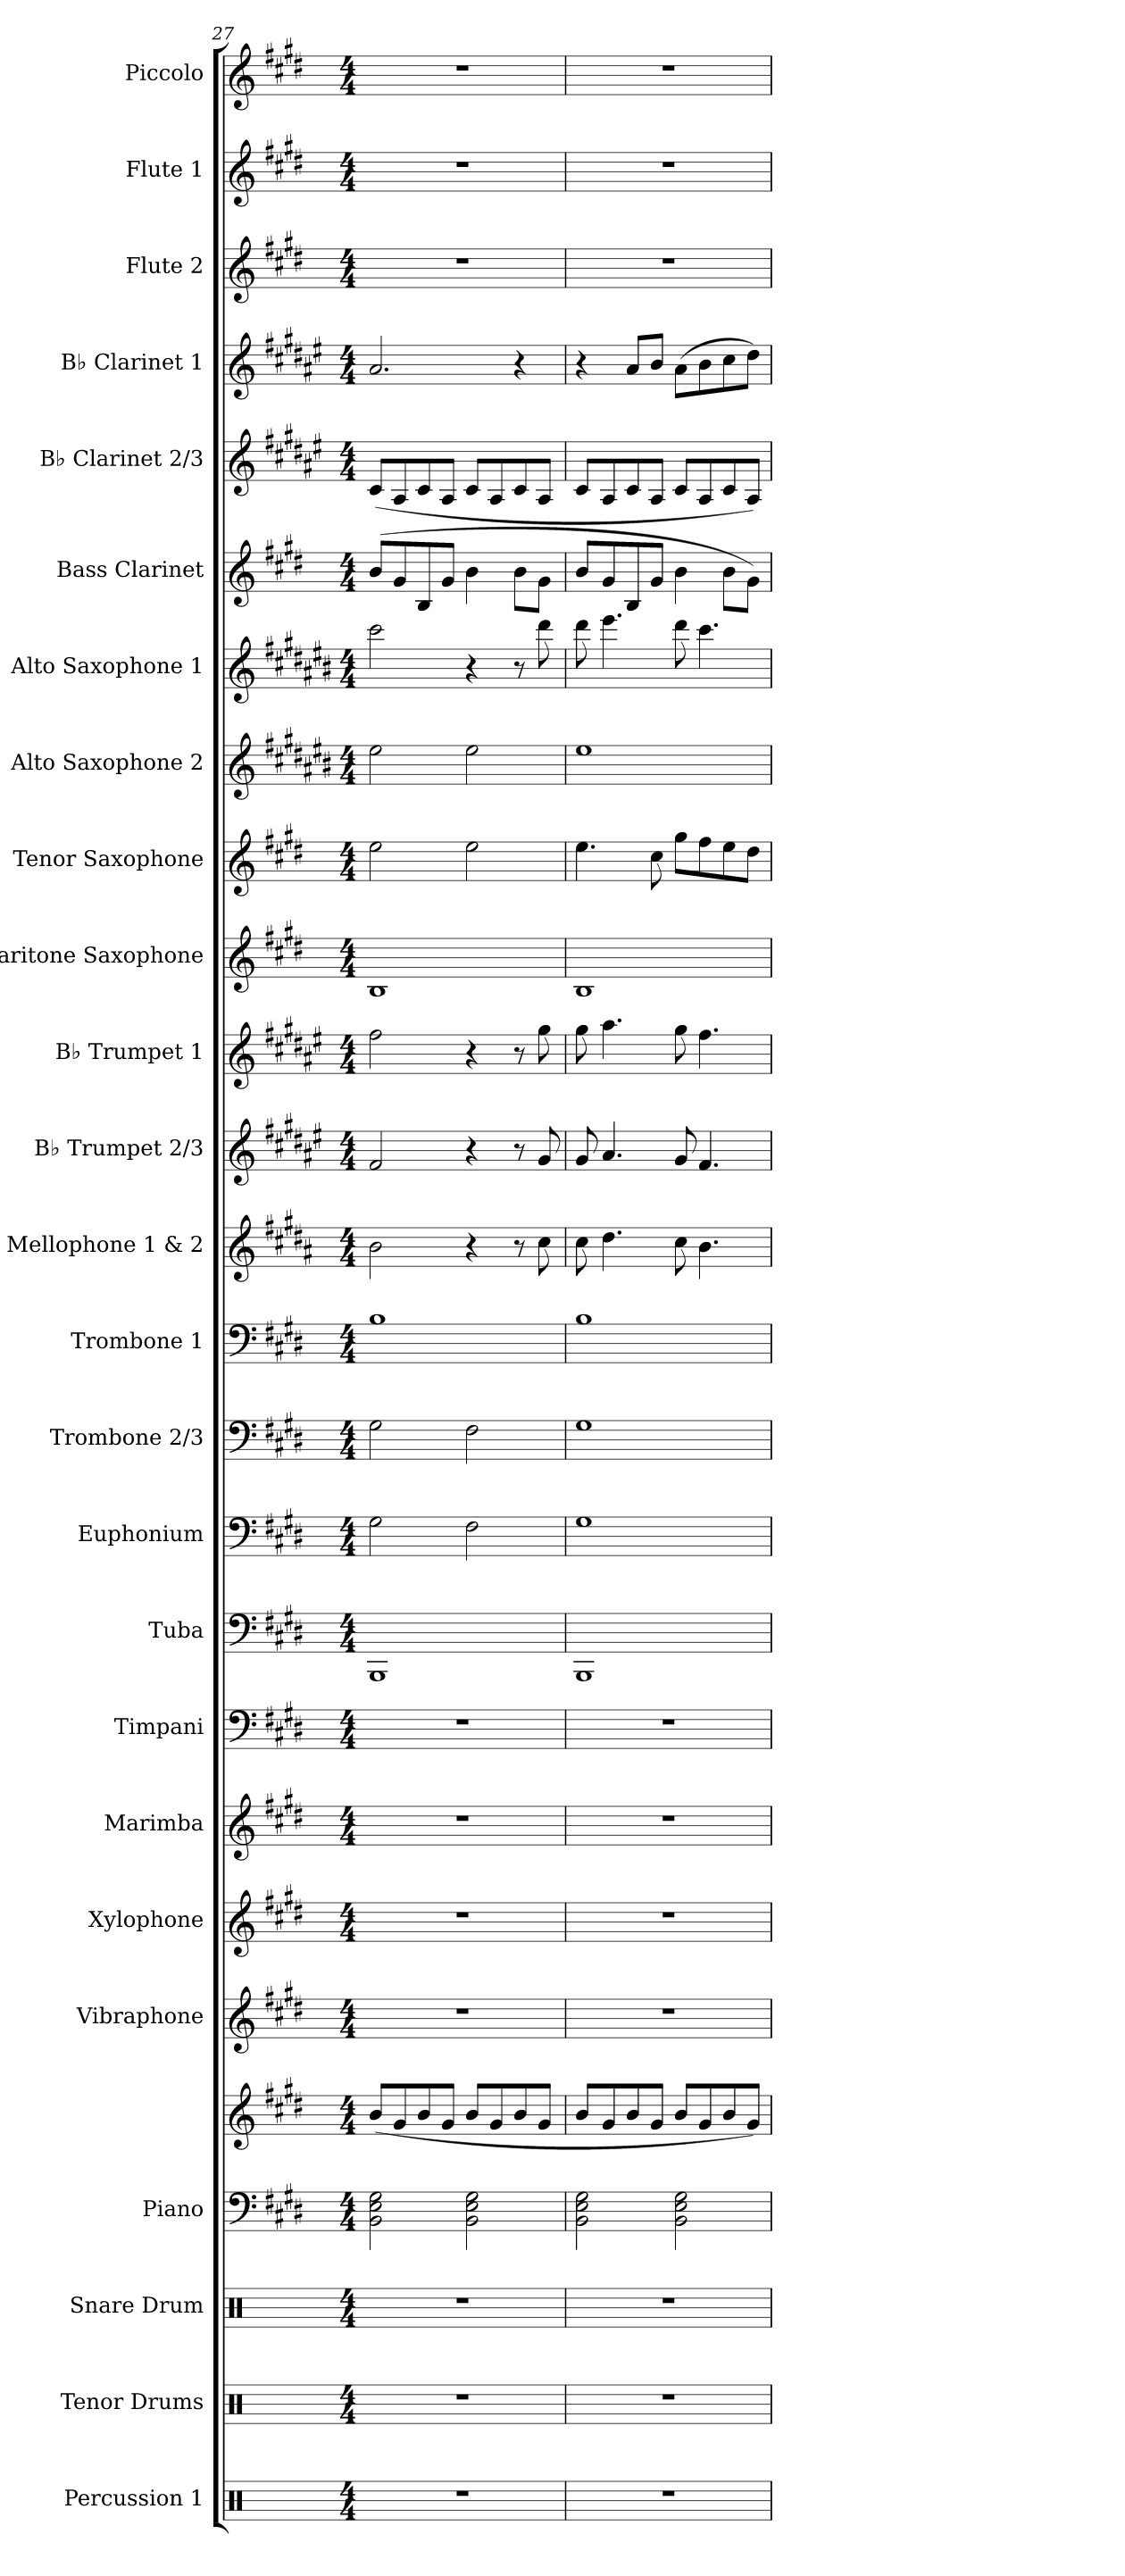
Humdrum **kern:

**kern	**kern	**kern	**kern	**kern	**kern	**kern	**kern	**kern	**kern	**kern	**kern	**kern	**kern	**kern	**kern	**kern	**kern	**kern	**kern	**kern	**kern	**kern	**kern	**kern	**kern
*part25	*part24	*part23	*part22	*part22	*part21	*part20	*part19	*part18	*part17	*part16	*part15	*part14	*part13	*part12	*part11	*part10	*part9	*part8	*part7	*part6	*part5	*part4	*part3	*part2	*part1
*staff26	*staff25	*staff24	*staff23	*staff22	*staff21	*staff20	*staff19	*staff18	*staff17	*staff16	*staff15	*staff14	*staff13	*staff12	*staff11	*staff10	*staff9	*staff8	*staff7	*staff6	*staff5	*staff4	*staff3	*staff2	*staff1
*I"Percussion 1	*I"Tenor Drums	*I"Snare Drum	*I"Piano	*	*I"Vibraphone	*I"Xylophone	*I"Marimba	*I"Timpani	*I"Tuba	*I"Euphonium	*I"Trombone 2/3	*I"Trombone 1	*I"Mellophone 1 &amp; 2	*I"B♭ Trumpet 2/3	*I"B♭ Trumpet 1	*I"Baritone Saxophone	*I"Tenor Saxophone	*I"Alto Saxophone 2	*I"Alto Saxophone 1	*I"Bass Clarinet	*I"B♭ Clarinet 2/3	*I"B♭ Clarinet 1	*I"Flute 2	*I"Flute 1	*I"Piccolo
*I'Perc. 1	*I'T.D.	*I'S.D.	*I'Pno.	*	*I'Vib.	*I'Xyl.	*I'Mrm.	*I'Timp.	*I'Tba.	*I'Euph.	*I'Tbn. 2/3	*I'Tbn. 1	*I'Mello. 1/2	*I'B♭ Tpt. 2/3	*I'B♭ Tpt. 1	*I'Bar. Sax.	*I'T. Sax.	*I'A. Sax. 2	*I'A. Sax. 1	*I'B. Cl.	*I'B♭ Cl. 2/3	*I'B♭ Cl. 1	*I'Fl. 2	*I'Fl. 1	*I'Picc.
*clefX	*clefX	*clefX	*clefF4	*clefG2	*clefG2	*clefG2	*clefG2	*clefF4	*clefF4	*clefF4	*clefF4	*clefF4	*clefG2	*clefG2	*clefG2	*clefG2	*clefG2	*clefG2	*clefG2	*clefG2	*clefG2	*clefG2	*clefG2	*clefG2	*clefG2
*	*	*	*	*	*	*ITrd-7c-12	*	*	*	*	*	*	*ITrd4c7	*ITrd1c2	*ITrd1c2	*ITrd12c21	*ITrd8c14	*ITrd5c9	*ITrd5c9	*ITrd8c14	*ITrd1c2	*ITrd1c2	*	*	*ITrd-7c-12
*k[]	*k[]	*k[]	*k[f#c#g#d#]	*k[f#c#g#d#]	*k[f#c#g#d#]	*k[f#c#g#d#]	*k[f#c#g#d#]	*k[f#c#g#d#]	*k[f#c#g#d#]	*k[f#c#g#d#]	*k[f#c#g#d#]	*k[f#c#g#d#]	*k[f#c#g#d#]	*k[f#c#g#d#]	*k[f#c#g#d#]	*k[f#c#g#d#]	*k[f#c#g#d#]	*k[f#c#g#d#]	*k[f#c#g#d#]	*k[f#c#g#d#]	*k[f#c#g#d#]	*k[f#c#g#d#]	*k[f#c#g#d#]	*k[f#c#g#d#]	*k[f#c#g#d#]
*M4/4	*M4/4	*M4/4	*M4/4	*M4/4	*M4/4	*M4/4	*M4/4	*M4/4	*M4/4	*M4/4	*M4/4	*M4/4	*M4/4	*M4/4	*M4/4	*M4/4	*M4/4	*M4/4	*M4/4	*M4/4	*M4/4	*M4/4	*M4/4	*M4/4	*M4/4
=27	=27	=27	=27	=27	=27	=27	=27	=27	=27	=27	=27	=27	=27	=27	=27	=27	=27	=27	=27	=27	=27	=27	=27	=27	=27
1r	1r	1r	2BB\ 2E\ 2G#\	(>8b/L	1r	1r	1r	1r	1BBB	2G#\	2G#\	1B	2e\	2e/	2ee\	1BB	2e\	2g#\	2ee\	(>8B/L	(>8B/L	2.g#/	1r	1r	1r
.	.	.	.	8g#/	.	.	.	.	.	.	.	.	.	.	.	.	.	.	.	8G#/	8G#/	.	.	.	.
.	.	.	.	8b/	.	.	.	.	.	.	.	.	.	.	.	.	.	.	.	8BB/	8B/	.	.	.	.
.	.	.	.	8g#/J	.	.	.	.	.	.	.	.	.	.	.	.	.	.	.	8G#/J	8G#/J	.	.	.	.
.	.	.	2BB\ 2E\ 2G#\	8b/L	.	.	.	.	.	2F#\	2F#\	.	4r	4r	4r	.	2e\	2g#\	4r	4B\	8B/L	.	.	.	.
.	.	.	.	8g#/	.	.	.	.	.	.	.	.	.	.	.	.	.	.	.	.	8G#/	.	.	.	.
.	.	.	.	8b/	.	.	.	.	.	.	.	.	8r	8r	8r	.	.	.	8r	8B\L	8B/	4r	.	.	.
.	.	.	.	8g#/J	.	.	.	.	.	.	.	.	8f#\	8f#/	8ff#\	.	.	.	8ff#\	8G#\J	8G#/J	.	.	.	.
=28	=28	=28	=28	=28	=28	=28	=28	=28	=28	=28	=28	=28	=28	=28	=28	=28	=28	=28	=28	=28	=28	=28	=28	=28	=28
1r	1r	1r	2BB\ 2E\ 2G#\	8b/L	1r	1r	1r	1r	1BBB	1G#	1G#	1B	8f#\	8f#/	8ff#\	1BB	4.e\	1g#	8ff#\	8B/L	8B/L	4r	1r	1r	1r
.	.	.	.	8g#/	.	.	.	.	.	.	.	.	4.g#\	4.g#/	4.gg#\	.	.	.	4.gg#\	8G#/	8G#/	.	.	.	.
.	.	.	.	8b/	.	.	.	.	.	.	.	.	.	.	.	.	.	.	.	8BB/	8B/	8g#/L	.	.	.
.	.	.	.	8g#/J	.	.	.	.	.	.	.	.	.	.	.	.	8c#\	.	.	8G#/J	8G#/J	8a/J	.	.	.
.	.	.	2BB\ 2E\ 2G#\	8b/L	.	.	.	.	.	.	.	.	8f#\	8f#/	8ff#\	.	8g#\L	.	8ff#\	4B\	8B/L	(>8g#\L	.	.	.
.	.	.	.	8g#/	.	.	.	.	.	.	.	.	4.e\	4.e/	4.ee\	.	8f#\	.	4.ee\	.	8G#/	8a\	.	.	.
.	.	.	.	8b/	.	.	.	.	.	.	.	.	.	.	.	.	8e\	.	.	8B\L	8B/	8b\	.	.	.
.	.	.	.	8g#/J)	.	.	.	.	.	.	.	.	.	.	.	.	8d#\J	.	.	8G#\J)	8G#/J)	8cc#\J)	.	.	.
=	=	=	=	=	=	=	=	=	=	=	=	=	=	=	=	=	=	=	=	=	=	=	=	=	=
*-	*-	*-	*-	*-	*-	*-	*-	*-	*-	*-	*-	*-	*-	*-	*-	*-	*-	*-	*-	*-	*-	*-	*-	*-	*-
